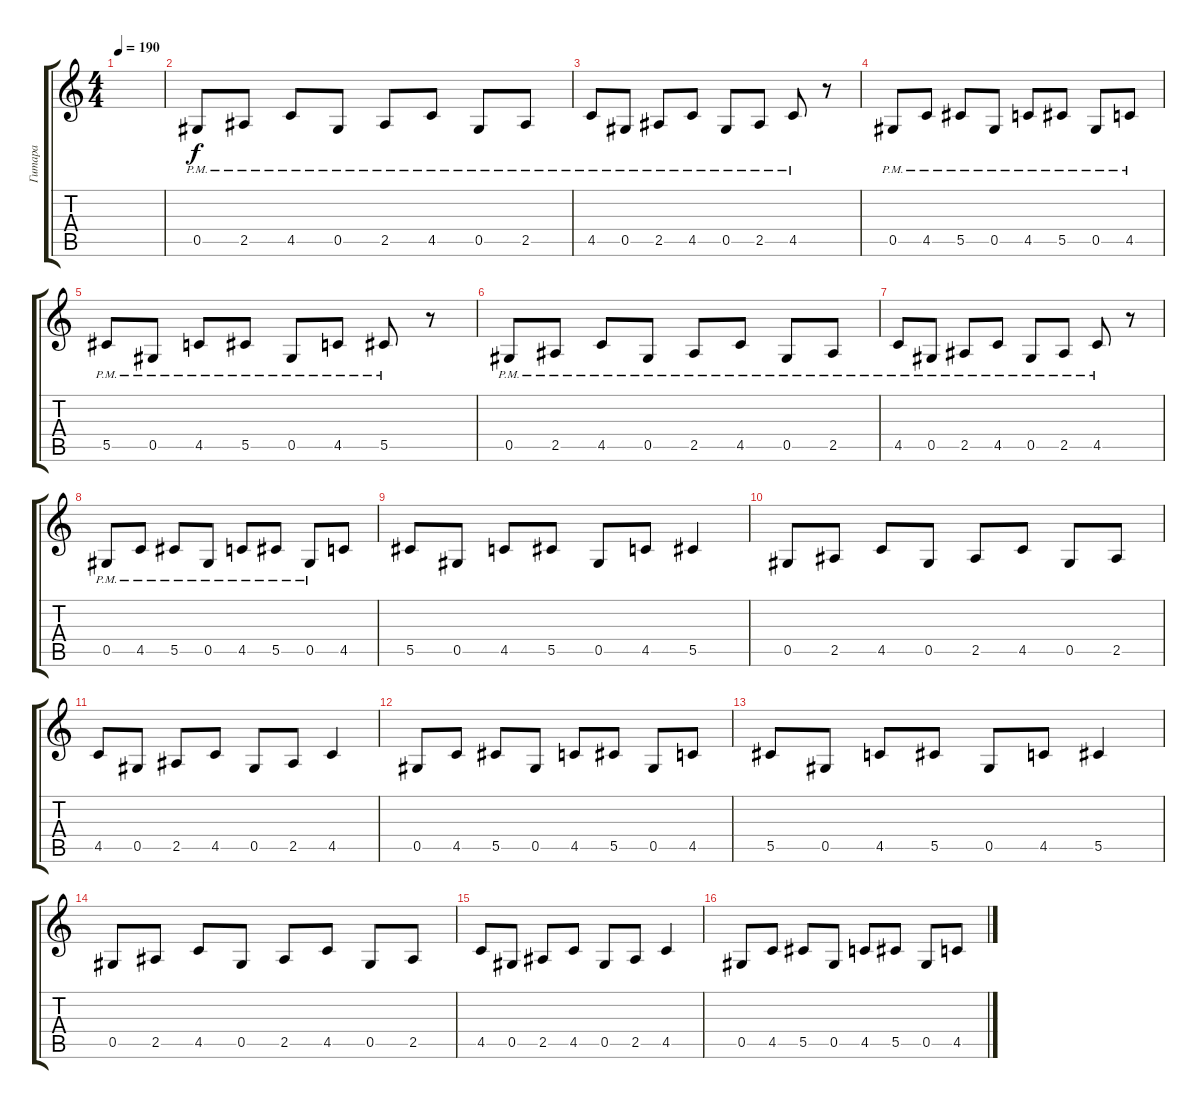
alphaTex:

\track ("Гитара" "Гитара") {instrument distortionguitar}
\staff {score tabs}
\tuning (Eb4 Bb3 Gb3 Db3 Ab2 Db2) {hide}
\ts (4 4)
\tempo 190
\clef g2
\ks c
|
0.5{pm}.8 2.5{pm}.8 4.5{pm}.8 0.5{pm}.8 2.5{pm}.8 4.5{pm}.8 0.5{pm}.8 2.5{pm}.8 |
4.5{pm}.8 0.5{pm}.8 2.5{pm}.8 4.5{pm}.8 0.5{pm}.8 2.5{pm}.8 4.5{pm}.8 r.8 |
0.5{pm}.8 4.5{pm}.8 5.5{pm}.8 0.5{pm}.8 4.5{pm}.8 5.5{pm}.8 0.5{pm}.8 4.5{pm}.8 |
5.5{pm}.8 0.5{pm}.8 4.5{pm}.8 5.5{pm}.8 0.5{pm}.8 4.5{pm}.8 5.5{pm}.8 r.8 |
0.5{pm}.8 2.5{pm}.8 4.5{pm}.8 0.5{pm}.8 2.5{pm}.8 4.5{pm}.8 0.5{pm}.8 2.5{pm}.8 |
4.5{pm}.8 0.5{pm}.8 2.5{pm}.8 4.5{pm}.8 0.5{pm}.8 2.5{pm}.8 4.5{pm}.8 r.8 |
0.5{pm}.8 4.5{pm}.8 5.5{pm}.8 0.5{pm}.8 4.5{pm}.8 5.5{pm}.8 0.5{pm}.8 4.5.8 |
5.5.8 0.5.8 4.5.8 5.5.8 0.5.8 4.5.8 5.5.4 |
0.5.8 2.5.8 4.5.8 0.5.8 2.5.8 4.5.8 0.5.8 2.5.8 |
4.5.8 0.5.8 2.5.8 4.5.8 0.5.8 2.5.8 4.5.4 |
0.5.8 4.5.8 5.5.8 0.5.8 4.5.8 5.5.8 0.5.8 4.5.8 |
5.5.8 0.5.8 4.5.8 5.5.8 0.5.8 4.5.8 5.5.4 |
0.5.8 2.5.8 4.5.8 0.5.8 2.5.8 4.5.8 0.5.8 2.5.8 |
4.5.8 0.5.8 2.5.8 4.5.8 0.5.8 2.5.8 4.5.4 |
0.5.8 4.5.8 5.5.8 0.5.8 4.5.8 5.5.8 0.5.8 4.5.8
